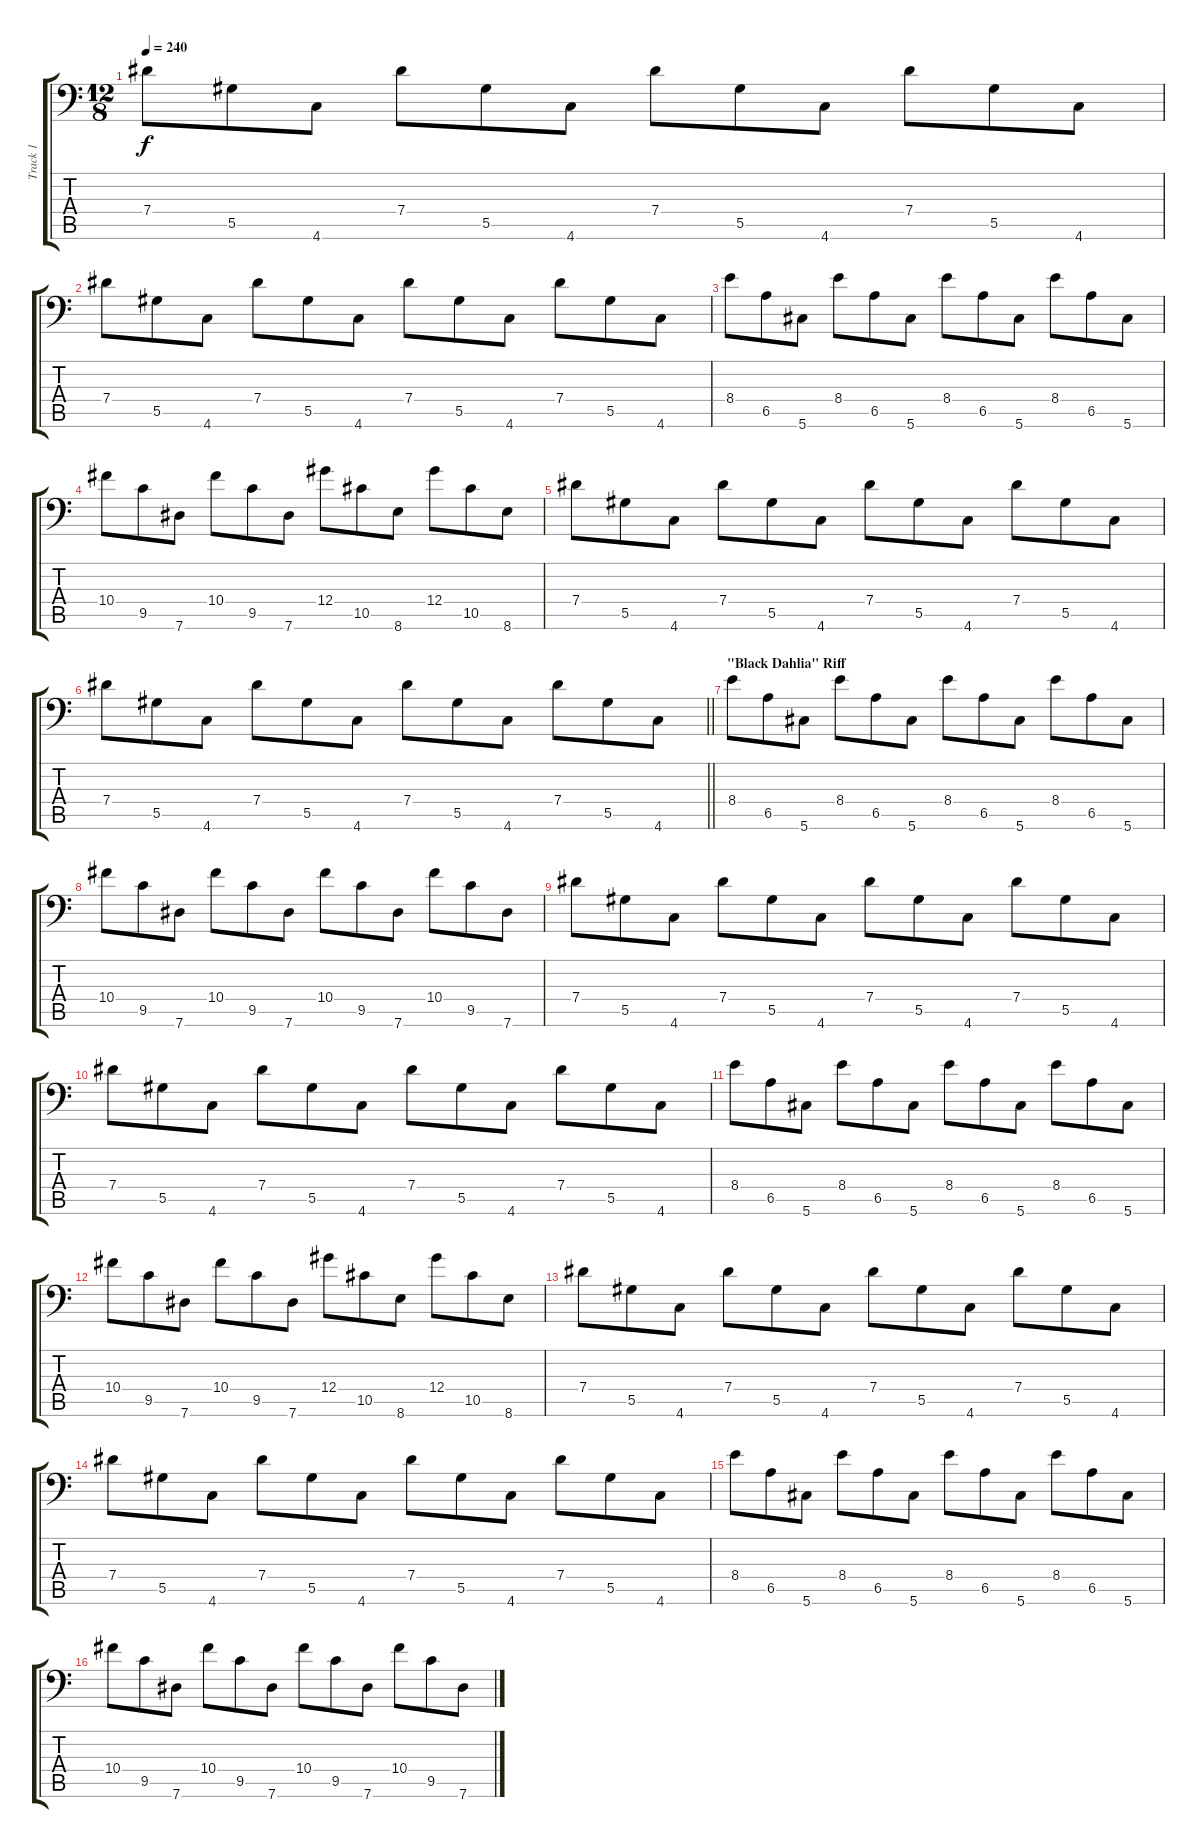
\track ("Track 1" "Track 1") {instrument distortionguitar}
\staff {score tabs}
\tuning (Bb3 F3 Db3 Ab2 Eb2 Ab1) {hide}
\ts (12 8)
\tempo 240
\clef f4
\ks c
7.4.8{dy f} 5.5.8 4.6.8 7.4.8 5.5.8 4.6.8 7.4.8 5.5.8 4.6.8 7.4.8 5.5.8 4.6.8 |
7.4.8 5.5.8 4.6.8 7.4.8 5.5.8 4.6.8 7.4.8 5.5.8 4.6.8 7.4.8 5.5.8 4.6.8 |
8.4.8 6.5.8 5.6.8 8.4.8 6.5.8 5.6.8 8.4.8 6.5.8 5.6.8 8.4.8 6.5.8 5.6.8 |
10.4.8 9.5.8 7.6.8 10.4.8 9.5.8 7.6.8 12.4.8 10.5.8 8.6.8 12.4.8 10.5.8 8.6.8 |
7.4.8 5.5.8 4.6.8 7.4.8 5.5.8 4.6.8 7.4.8 5.5.8 4.6.8 7.4.8 5.5.8 4.6.8 |
\barLineRight lightlight
7.4.8 5.5.8 4.6.8 7.4.8 5.5.8 4.6.8 7.4.8 5.5.8 4.6.8 7.4.8 5.5.8 4.6.8 |
\section ("" "\"Black Dahlia\" Riff")
8.4.8{volume 13} 6.5.8 5.6.8 8.4.8 6.5.8 5.6.8 8.4.8 6.5.8 5.6.8 8.4.8 6.5.8 5.6.8 |
10.4.8 9.5.8 7.6.8 10.4.8 9.5.8 7.6.8 10.4.8 9.5.8 7.6.8 10.4.8 9.5.8 7.6.8 |
7.4.8 5.5.8 4.6.8 7.4.8 5.5.8 4.6.8 7.4.8 5.5.8 4.6.8 7.4.8 5.5.8 4.6.8 |
7.4.8 5.5.8 4.6.8 7.4.8 5.5.8 4.6.8 7.4.8 5.5.8 4.6.8 7.4.8 5.5.8 4.6.8 |
8.4.8 6.5.8 5.6.8 8.4.8 6.5.8 5.6.8 8.4.8 6.5.8 5.6.8 8.4.8 6.5.8 5.6.8 |
10.4.8 9.5.8 7.6.8 10.4.8 9.5.8 7.6.8 12.4.8 10.5.8 8.6.8 12.4.8 10.5.8 8.6.8 |
7.4.8 5.5.8 4.6.8 7.4.8 5.5.8 4.6.8 7.4.8 5.5.8 4.6.8 7.4.8 5.5.8 4.6.8 |
7.4.8 5.5.8 4.6.8 7.4.8 5.5.8 4.6.8 7.4.8 5.5.8 4.6.8 7.4.8 5.5.8 4.6.8 |
8.4.8 6.5.8 5.6.8 8.4.8 6.5.8 5.6.8 8.4.8 6.5.8 5.6.8 8.4.8 6.5.8 5.6.8 |
10.4.8 9.5.8 7.6.8 10.4.8 9.5.8 7.6.8 10.4.8 9.5.8 7.6.8 10.4.8 9.5.8 7.6.8
